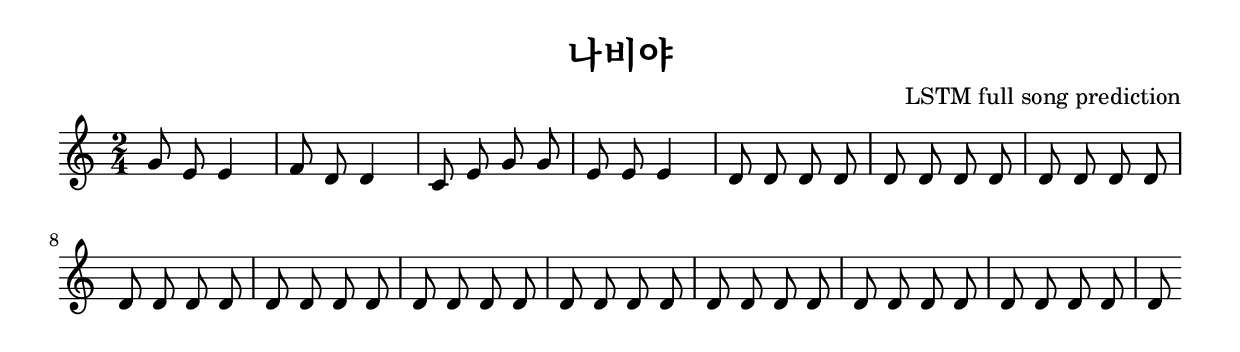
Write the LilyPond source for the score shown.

\paper { 
  indent = 0\mm
}

\header{
  title = "나비야"
  composer = "LSTM full song prediction"
}

melody = \relative c'' {
\clef treble
\key c \major
\autoBeamOff
\time 2/4
g8 e8 e4 f8 d8 d4 c8 e8 g8 g8 e8 e8 e4 d8 d8 d8 d8 d8 d8 d8 d8 d8 d8 d8 d8 d8 d8 d8 d8 d8 d8 d8 d8 d8 d8 d8 d8 d8 d8 d8 d8 d8 d8 d8 d8 d8 d8 d8 d8 d8 d8 d8 d8 d8
}

\score {
  \new Staff \melody
  \layout { }
  \midi { }
}